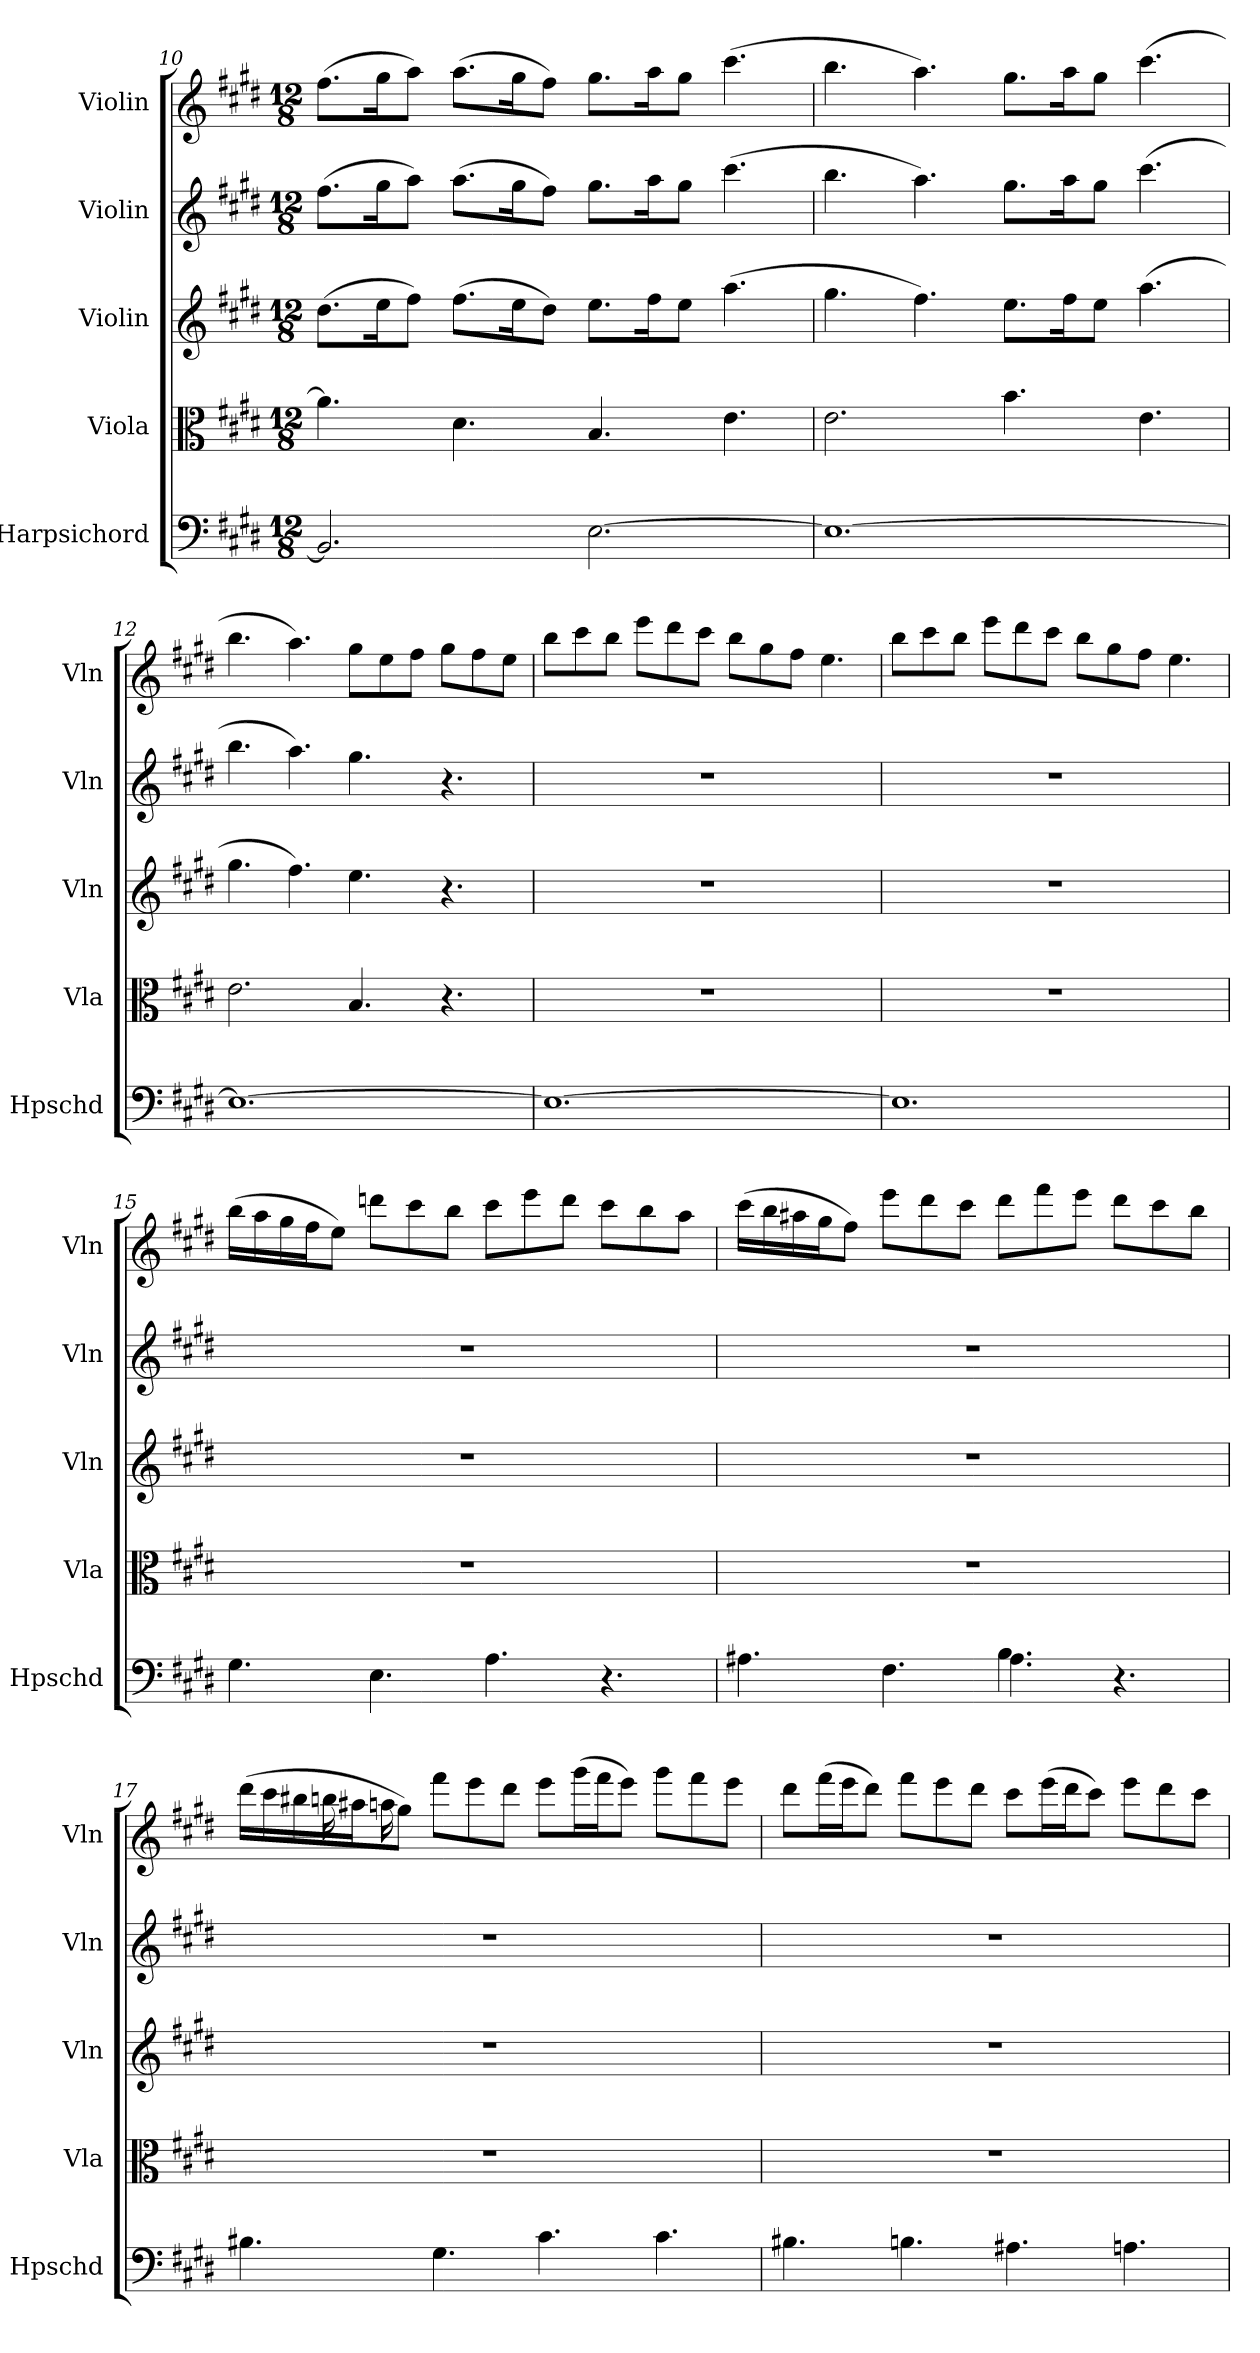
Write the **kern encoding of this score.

**kern	**kern	**kern	**kern	**kern
*part5	*part4	*part3	*part2	*part1
*staff5	*staff4	*staff3	*staff2	*staff1
*I"Harpsichord	*I"Viola	*I"Violin	*I"Violin	*I"Violin
*I'Hpschd	*I'Vla	*I'Vln	*I'Vln	*I'Vln
*clefF4	*clefC3	*clefG2	*clefG2	*clefG2
*k[f#c#g#d#]	*k[f#c#g#d#]	*k[f#c#g#d#]	*k[f#c#g#d#]	*k[f#c#g#d#]
*E:	*E:	*E:	*E:	*E:
*M12/8	*M12/8	*M12/8	*M12/8	*M12/8
=10	=10	=10	=10	=10
2.BB/]	4.a\]	(8.dd#\L	(8.ff#\L	(8.ff#\L
.	.	16ee\K	16gg#\K	16gg#\K
.	.	8ff#\J)	8aa\J)	8aa\J)
.	4.d#\	(8.ff#\L	(8.aa\L	(8.aa\L
.	.	16ee\K	16gg#\K	16gg#\K
.	.	8dd#\J)	8ff#\J)	8ff#\J)
[2.E\	4.B/	8.ee\L	8.gg#\L	8.gg#\L
.	.	16ff#\K	16aa\K	16aa\K
.	.	8ee\J	8gg#\J	8gg#\J
.	4.e\	(4.aa\	(4.ccc#\	(4.ccc#\
=11	=11	=11	=11	=11
1.E\_	2.e\	4.gg#\	4.bb\	4.bb\
.	.	4.ff#\)	4.aa\)	4.aa\)
.	4.b\	8.ee\L	8.gg#\L	8.gg#\L
.	.	16ff#\K	16aa\K	16aa\K
.	.	8ee\J	8gg#\J	8gg#\J
.	4.e\	(4.aa\	(4.ccc#\	(4.ccc#\
=12	=12	=12	=12	=12
1.E\_	2.e\	4.gg#\	4.bb\	4.bb\
.	.	4.ff#\)	4.aa\)	4.aa\)
.	4.B/	4.ee\	4.gg#\	8gg#\L
.	.	.	.	8ee\
.	.	.	.	8ff#\J
.	4.r	4.r	4.r	8gg#\L
.	.	.	.	8ff#\
.	.	.	.	8ee\J
=13	=13	=13	=13	=13
1.E\_	1.r	1.r	1.r	8bb\L
.	.	.	.	8ccc#\
.	.	.	.	8bb\J
.	.	.	.	8eee\L
.	.	.	.	8ddd#\
.	.	.	.	8ccc#\J
.	.	.	.	8bb\L
.	.	.	.	8gg#\
.	.	.	.	8ff#\J
.	.	.	.	4.ee\
=14	=14	=14	=14	=14
1.E\]	1.r	1.r	1.r	8bb\L
.	.	.	.	8ccc#\
.	.	.	.	8bb\J
.	.	.	.	8eee\L
.	.	.	.	8ddd#\
.	.	.	.	8ccc#\J
.	.	.	.	8bb\L
.	.	.	.	8gg#\
.	.	.	.	8ff#\J
.	.	.	.	4.ee\
=15	=15	=15	=15	=15
4.G#\	1.r	1.r	1.r	(16bb\LL
.	.	.	.	16aa\
.	.	.	.	16gg#\
.	.	.	.	16ff#\J
.	.	.	.	8ee\J)
4.E\	.	.	.	8dddn\L
.	.	.	.	8ccc#\
.	.	.	.	8bb\J
4.A\	.	.	.	8ccc#\L
.	.	.	.	8eee\
.	.	.	.	8ddd\J
4.r	.	.	.	8ccc#\L
.	.	.	.	8bb\
.	.	.	.	8aa\J
=16	=16	=16	=16	=16
*^	*	*	*	*
4.A#X\	2.ryy	1.r	1.r	1.r	(16ccc#\LL
.	.	.	.	.	16bb\
.	.	.	.	.	16aa#X\
.	.	.	.	.	16gg#\J
.	.	.	.	.	8ff#\J)
4.F#\	.	.	.	.	8eee\L
.	.	.	.	.	8ddd#\
.	.	.	.	.	8ccc#\J
4.B\	4.A#\	.	.	.	8ddd#\L
.	.	.	.	.	8fff#\
.	.	.	.	.	8eee\J
4.r	4.ryy	.	.	.	8ddd#\L
.	.	.	.	.	8ccc#\
.	.	.	.	.	8bb\J
*v	*v	*	*	*	*
=17	=17	=17	=17	=17
*	*	*	*	*^
4.B#X\	1.r	1.r	1.r	(16ddd#\LL	8ryy
.	.	.	.	16ccc#\	.
.	.	.	.	16bb#X\	16bbn\
.	.	.	.	16aa#X\J	16aan\
.	.	.	.	8gg#\J)	1ryy
4.G#\	.	.	.	8fff#\L	.
.	.	.	.	8eee\	.
.	.	.	.	8ddd#\J	.
4.c#\	.	.	.	8eee\L	.
.	.	.	.	(16ggg#\L	.
.	.	.	.	16fff#\J	.
.	.	.	.	8eee\J)	.
4.c#\	.	.	.	8ggg#\L	.
.	.	.	.	8fff#\	4ryy
.	.	.	.	8eee\J	.
*	*	*	*	*v	*v
=18	=18	=18	=18	=18
4.B#X\	1.r	1.r	1.r	8ddd#\L
.	.	.	.	(16fff#\L
.	.	.	.	16eee\J
.	.	.	.	8ddd#\J)
4.Bn\	.	.	.	8fff#\L
.	.	.	.	8eee\
.	.	.	.	8ddd#\J
4.A#X\	.	.	.	8ccc#\L
.	.	.	.	(16eee\L
.	.	.	.	16ddd#\J
.	.	.	.	8ccc#\J)
4.An\	.	.	.	8eee\L
.	.	.	.	8ddd#\
.	.	.	.	8ccc#\J
=	=	=	=	=
*-	*-	*-	*-	*-
